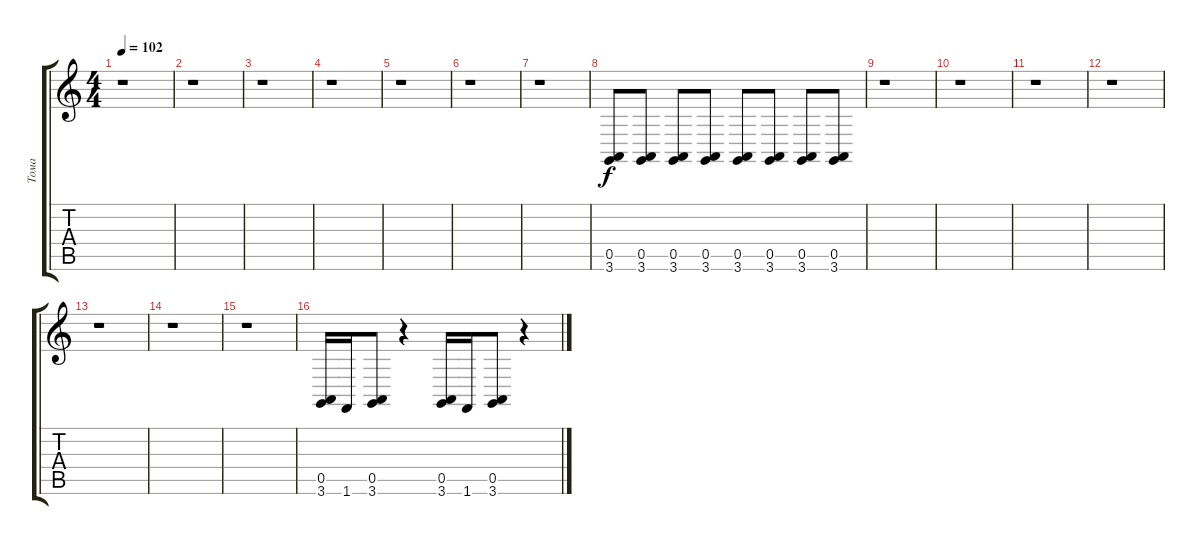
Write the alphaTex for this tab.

\track ("Тома" "Тома") {instrument acousticgrandpiano}
\staff {score tabs}
\tuning (E4 B3 G3 D3 A2 E2) {hide}
\ts (4 4)
\tempo 102
\clef g2
\ks c
r.1{dy f} |
r.1 |
r.1 |
r.1 |
r.1 |
r.1 |
r.1 |
(0.5 3.6).8 (0.5 3.6).8 (0.5 3.6).8 (0.5 3.6).8 (0.5 3.6).8 (0.5 3.6).8 (0.5 3.6).8 (0.5 3.6).8 |
r.1 |
r.1 |
r.1 |
r.1 |
r.1 |
r.1 |
r.1 |
(0.5 3.6).16 1.6.16 (0.5 3.6).8 r.4 (0.5 3.6).16 1.6.16 (0.5 3.6).8 r.4
